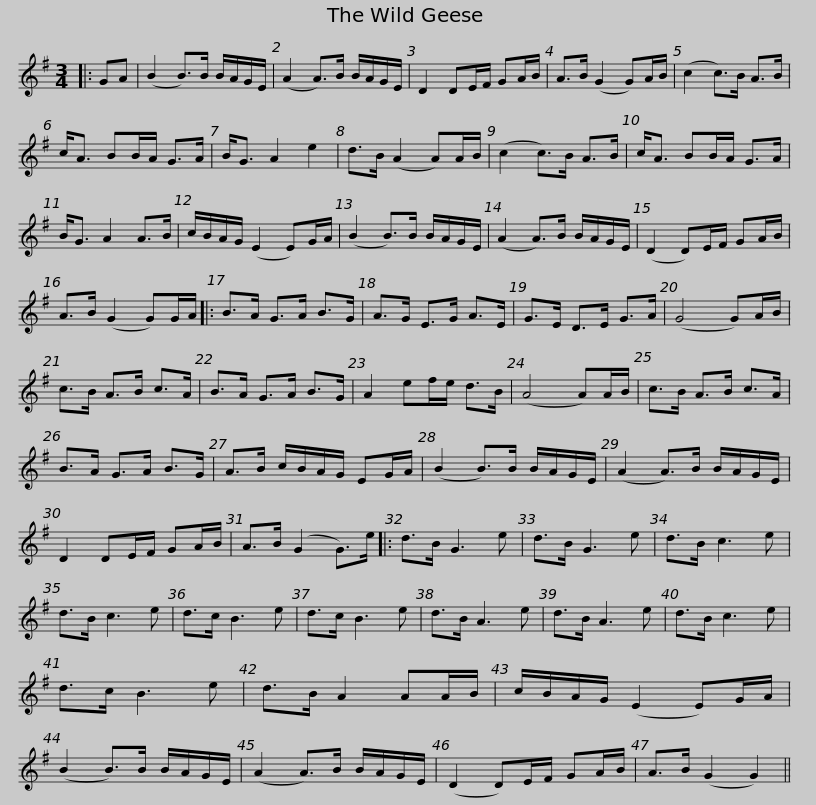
X:1
L:1/8
M:3/4
I:linebreak $
K:G
V:1 treble
V:1
|: GA | (B2 B>)B B/A/G/E/ | (A2 A>)B B/A/G/E/ | D2 DE/F/ GA/B/ | A>B (G2 G)A/B/ | %5
 (c2 c>)B A>B | c<A BB/A/ G>A |$ B<G A2 e2 | d>B (A2 A)A/B/ | (c2 c>)B A>B | %10
 c<A BB/A/ G>A | B<G A2 A>B | c/B/A/G/ (E2 E)G/A/ | (B2 B>)B B/A/G/E/ |$ (A2 A>)B B/A/G/E/ | %15
 (D2 D)E/F/ GA/B/ | A>B (G2 G)G/A/ |: B>A G>A B>G | A>G E>G A>E | G>E D>E G>A |$ %20
 (G4 G)A/B/ | c>B A>B c>A | B>A G>A B>G | A2 ef/e/ d>B | (A4 A)A/B/ | %25
 c>B A>B c>A | B>A G>A B>G |$ A>B c/B/A/G/ EG/A/ | (B2 B>)B B/A/G/E/ | (A2 A>)B B/A/G/E/ | %30
 D2 DE/F/ GA/B/ | A>B (G2 G>)e |: d>B G3 e |$ d>B G3 e | d>B c3 e | %35
 d>B c3 e | d>c B3 e | d>c B3 e | d>B A3 e | d>B A3 e | %40
 d>B c3 e | d>c B3 e |$ d>B A2 AA/B/ | c/B/A/G/ (E2 E)G/A/ | (B2 B>)B B/A/G/E/ | %45
 (A2 A>)B B/A/G/E/ | (D2 D)E/F/ GA/B/ | A>B (G2 G2) || %48
